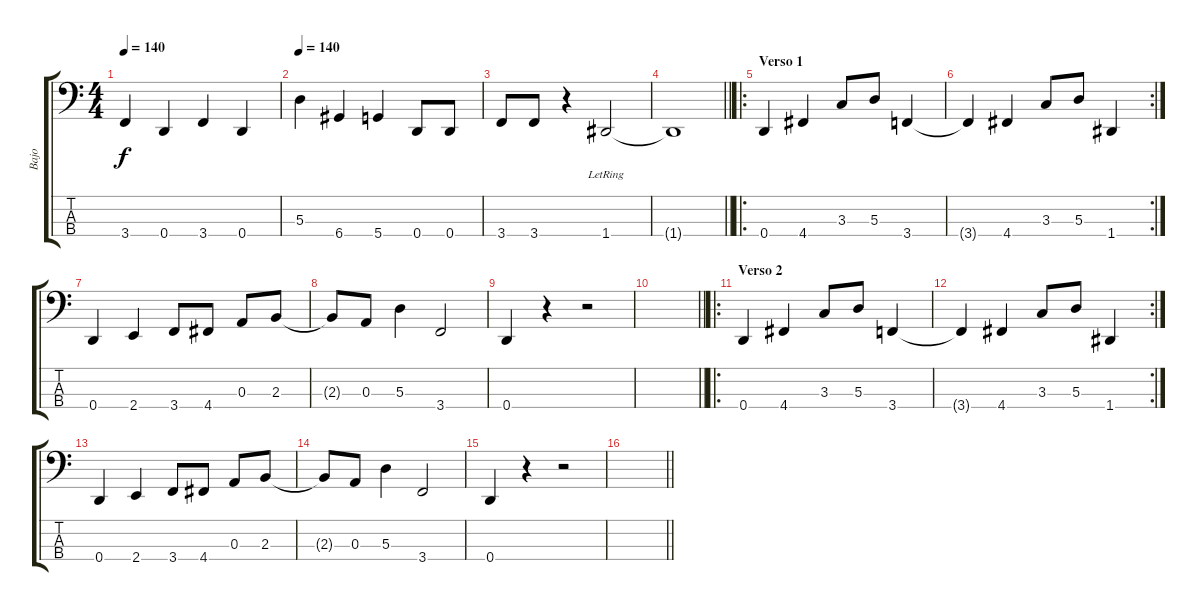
\track ("Bajo" "Bajo") {instrument electricbasspick}
\staff {score tabs}
\tuning (G2 D2 A1 D1) {hide}
\ts (4 4)
\tempo 140
\clef f4
\ks c
3.4.4{dy f} 0.4.4 3.4.4 0.4.4 |
\tempo 140
5.3.4 6.4.4 5.4.4 0.4.8 0.4.8 |
3.4.8 3.4.8 r.4 1.4{lr}.2 |
\barLineRight lightlight
1.4{t}.1 |
\ro
\section ("" "Verso 1")
0.4.4 4.4.4 3.3.8 5.3.8 3.4.4 |
\rc 2
3.4{t}.4 4.4.4 3.3.8 5.3.8 1.4.4 |
0.4.4 2.4.4 3.4.8 4.4.8 0.3.8 2.3.8 |
2.3{t}.8 0.3.8 5.3.4 3.4.2 |
0.4.4 r.4 r.2 |
\barLineRight lightlight
|
\ro
\section ("" "Verso 2")
0.4.4 4.4.4 3.3.8 5.3.8 3.4.4 |
\rc 2
3.4{t}.4 4.4.4 3.3.8 5.3.8 1.4.4 |
0.4.4 2.4.4 3.4.8 4.4.8 0.3.8 2.3.8 |
2.3{t}.8 0.3.8 5.3.4 3.4.2 |
0.4.4 r.4 r.2 |
\barLineRight lightlight
